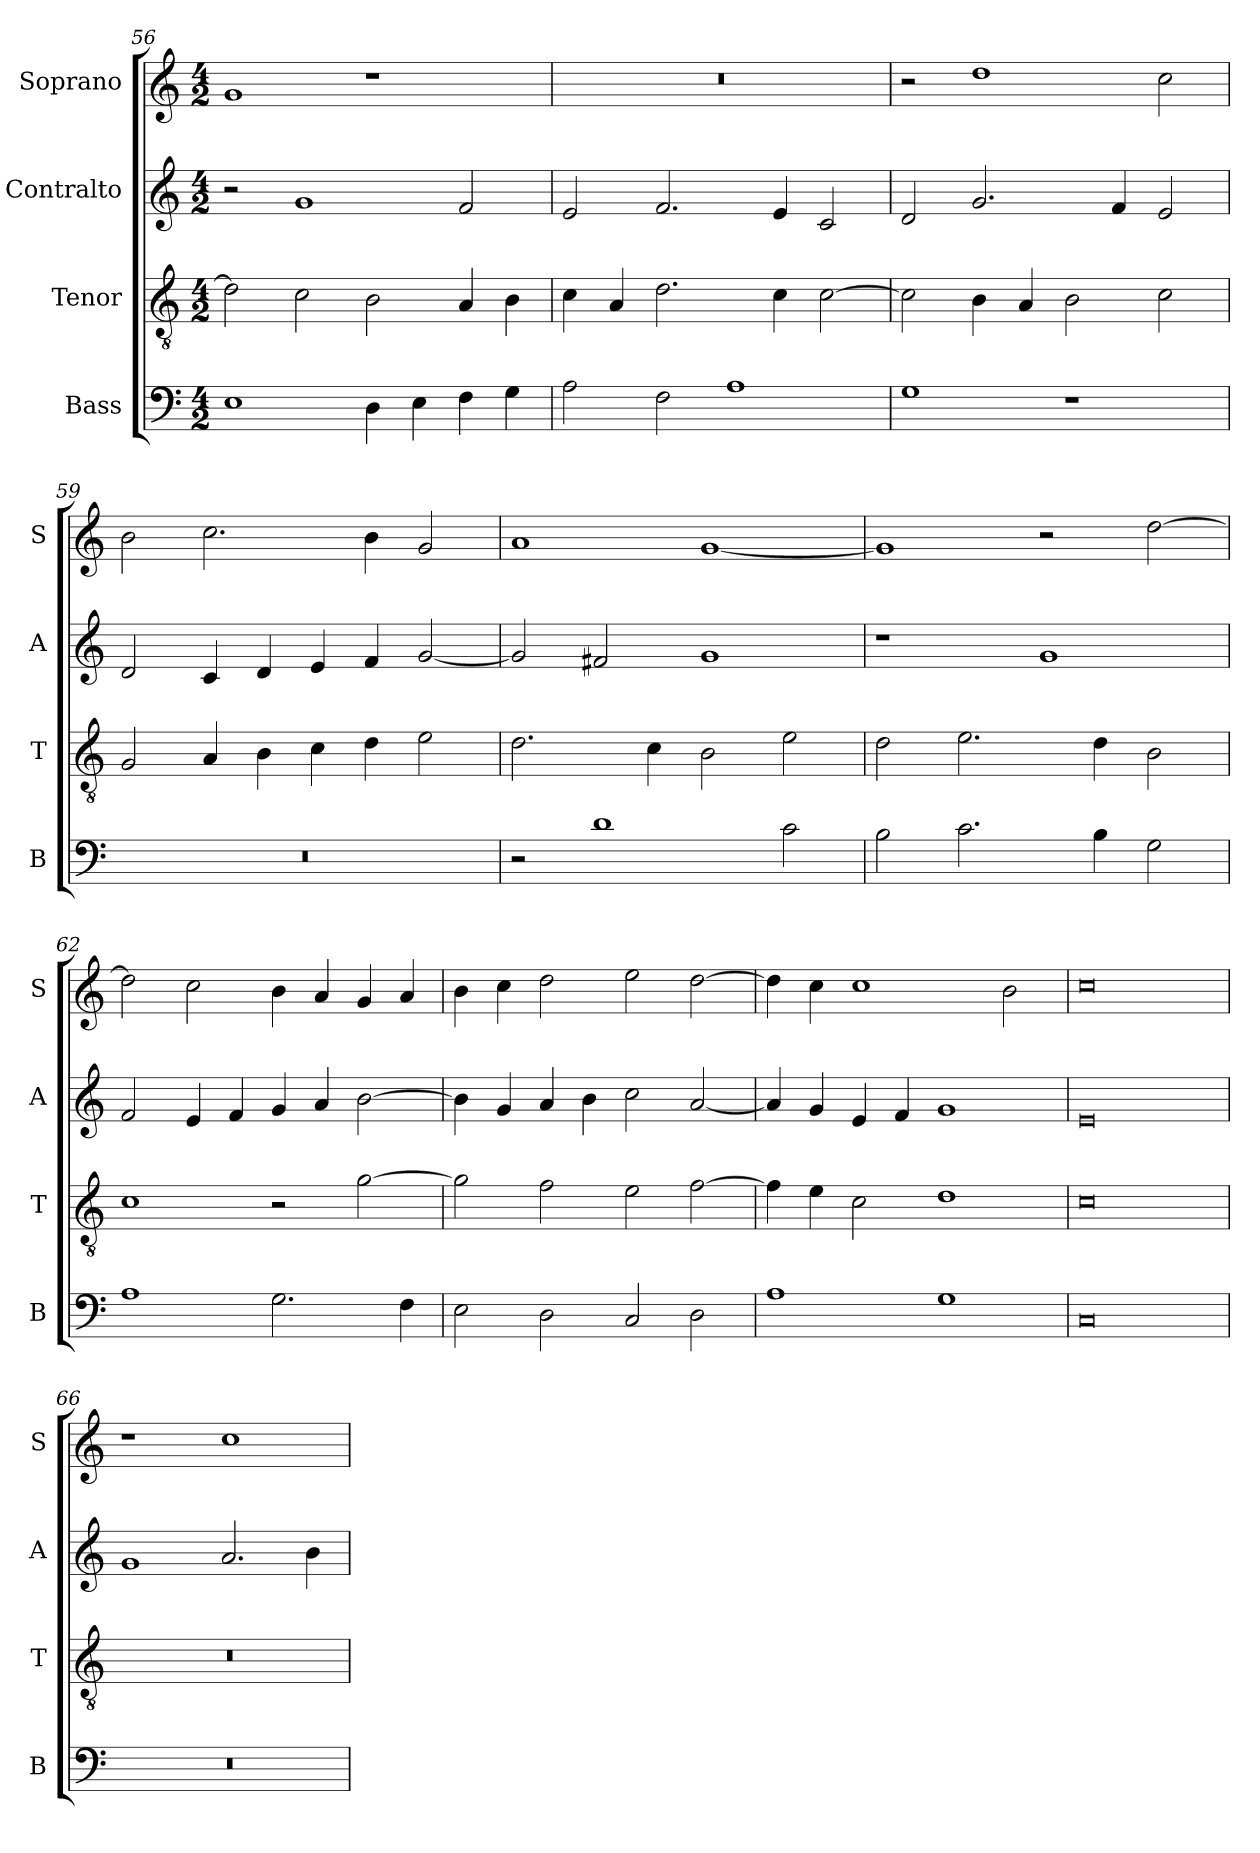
**kern	**kern	**kern	**kern
*part4	*part3	*part2	*part1
*staff4	*staff3	*staff2	*staff1
*I"Bass	*I"Tenor	*I"Contralto	*I"Soprano
*I'B	*I'T	*I'A	*I'S
*clefF4	*clefGv2	*clefG2	*clefG2
*k[]	*k[]	*k[]	*k[]
*C:ion	*C:ion	*C:ion	*C:ion
*M4/2	*M4/2	*M4/2	*M4/2
=56	=56	=56	=56
1E	2d]	2r	1g
.	2c	1g	.
4D	2B	.	1r
4E	.	.	.
4F	4A	2f	.
4G	4B	.	.
=57	=57	=57	=57
2A	4c	2e	0r
.	4A	.	.
2F	2.d	2.f	.
1A	.	.	.
.	4c	4e	.
.	[2c	2c	.
=58	=58	=58	=58
1G	2c]	2d	2r
.	4B	2.g	1dd
.	4A	.	.
1r	2B	.	.
.	.	4f	.
.	2c	2e	2cc
=59	=59	=59	=59
0r	2G	2d	2b
.	4A	4c	2.cc
.	4B	4d	.
.	4c	4e	.
.	4d	4f	4b
.	2e	[2g	2g
=60	=60	=60	=60
2r	2.d	2g]	1a
1d	.	2f#X	.
.	4c	.	.
.	2B	1g	[1g
2c	2e	.	.
=61	=61	=61	=61
2B	2d	1r	1g]
2.c	2.e	.	.
.	.	1g	2r
4B	4d	.	.
2G	2B	.	[2dd
=62	=62	=62	=62
1A	1c	2f	2dd]
.	.	4e	2cc
.	.	4f	.
2.G	2r	4g	4b
.	.	4a	4a
.	[2g	[2b	4g
4F	.	.	4a
=63	=63	=63	=63
2E	2g]	4b]	4b
.	.	4g	4cc
2D	2f	4a	2dd
.	.	4b	.
2C	2e	2cc	2ee
2D	[2f	[2a	[2dd
=64	=64	=64	=64
1A	4f]	4a]	4dd]
.	4e	4g	4cc
.	2c	4e	1cc
.	.	4f	.
1G	1d	1g	.
.	.	.	2b
=65	=65	=65	=65
0C	0c	0e	0cc
=66	=66	=66	=66
0r	0r	1g	1r
.	.	2.a	1cc
.	.	4b	.
=	=	=	=
*-	*-	*-	*-
